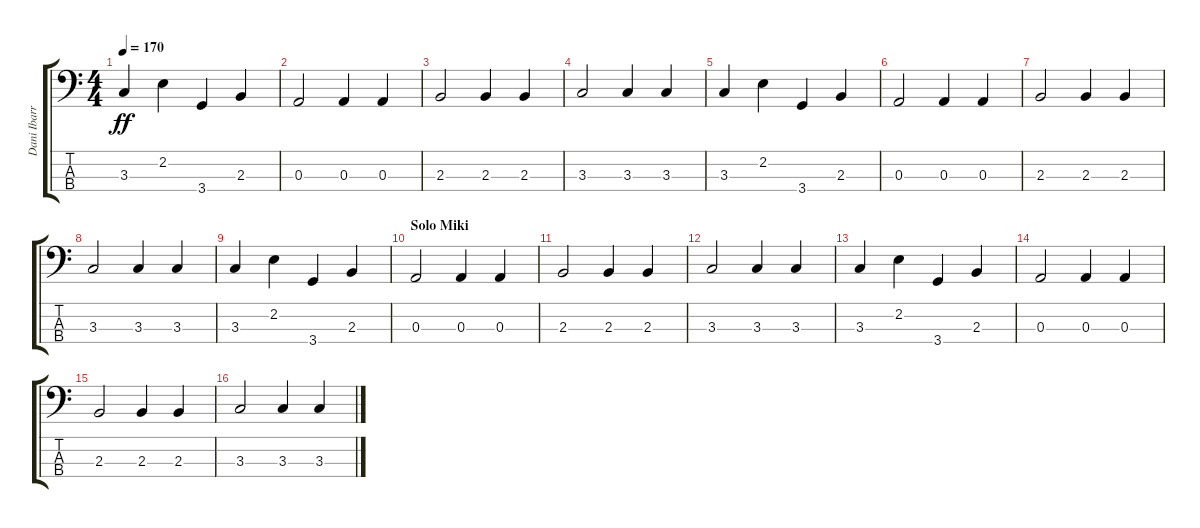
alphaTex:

\track ("Dani Ibarra (Bajo) 16 años" "Dani Ibarr") {instrument electricbassfinger}
\staff {score tabs}
\tuning (G2 D2 A1 E1) {hide}
\ts (4 4)
\tempo 170
\clef f4
\ks c
3.3.4{dy ff} 2.2.4 3.4.4 2.3.4 |
0.3.2 0.3.4 0.3.4 |
2.3.2 2.3.4 2.3.4 |
3.3.2 3.3.4 3.3.4 |
3.3.4 2.2.4 3.4.4 2.3.4 |
0.3.2 0.3.4 0.3.4 |
2.3.2 2.3.4 2.3.4 |
3.3.2 3.3.4 3.3.4 |
3.3.4 2.2.4 3.4.4 2.3.4 |
\section ("" "Solo Miki")
0.3.2 0.3.4 0.3.4 |
2.3.2 2.3.4 2.3.4 |
3.3.2 3.3.4 3.3.4 |
3.3.4 2.2.4 3.4.4 2.3.4 |
0.3.2 0.3.4 0.3.4 |
2.3.2 2.3.4 2.3.4 |
3.3.2 3.3.4 3.3.4
